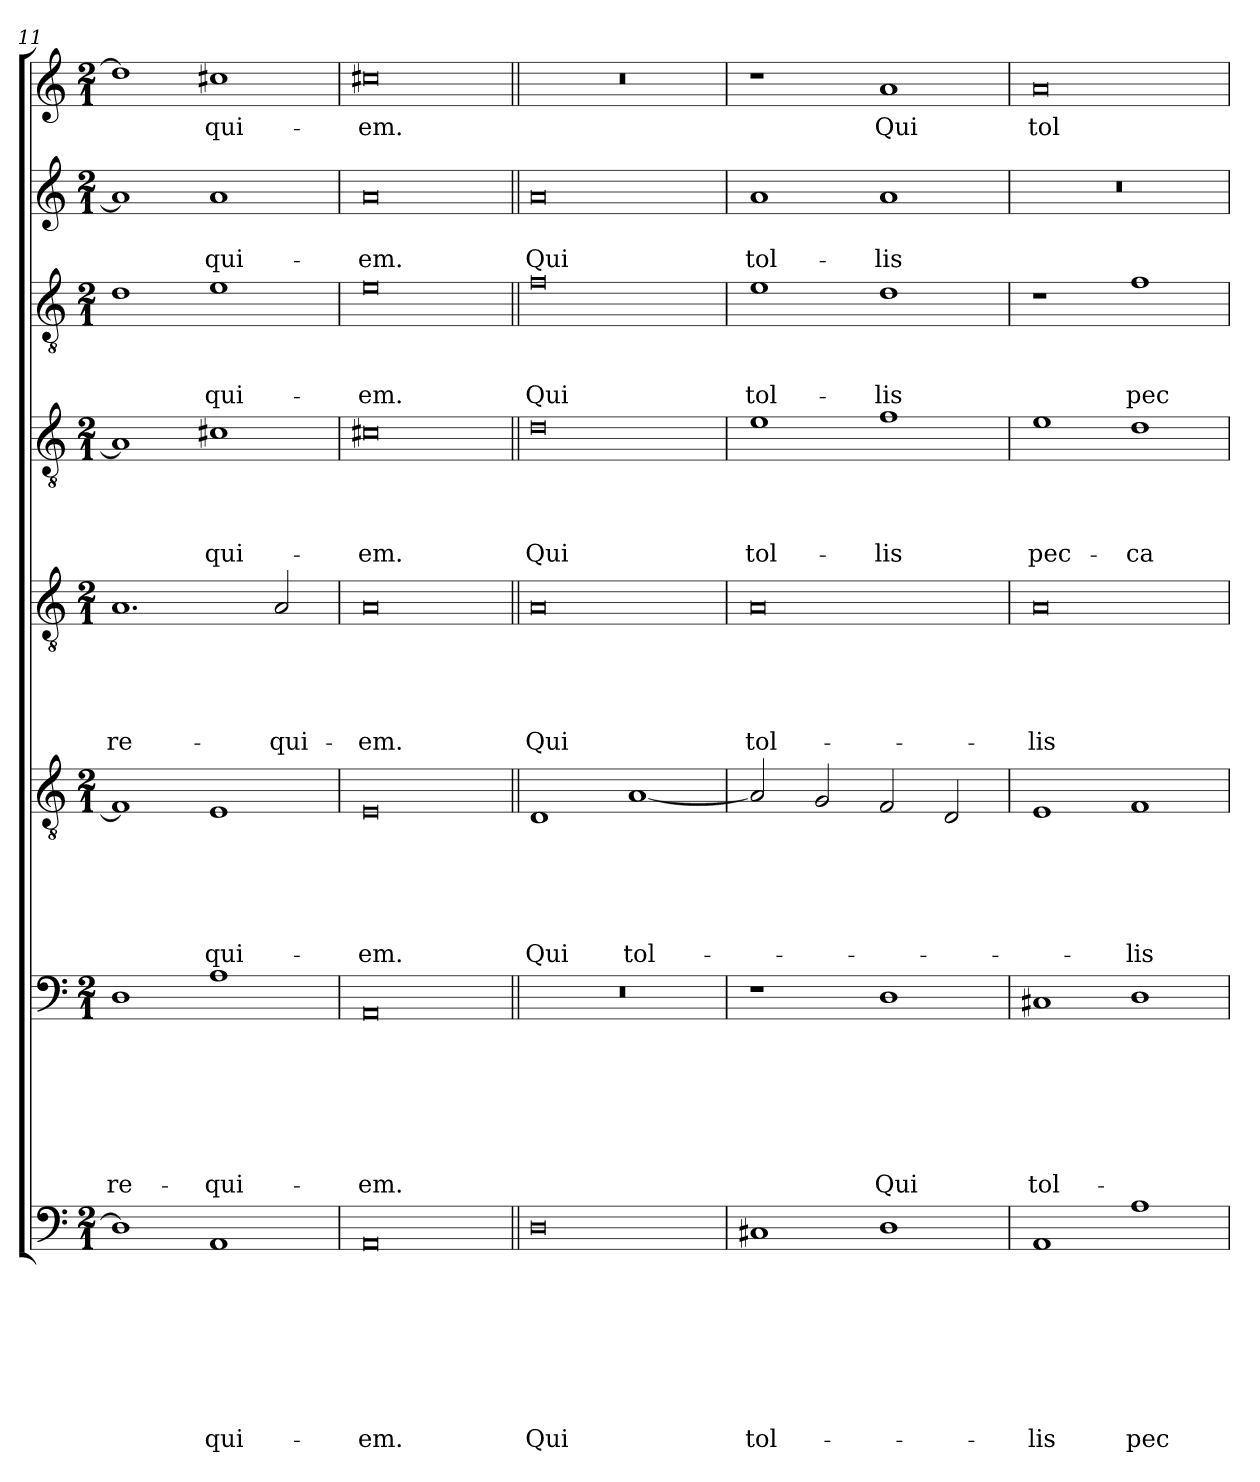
**kern	**text	**text	**text	**text	**text	**text	**text	**text	**kern	**text	**text	**text	**text	**text	**text	**text	**kern	**text	**text	**text	**text	**text	**text	**kern	**text	**text	**text	**text	**text	**kern	**text	**text	**text	**text	**kern	**text	**text	**text	**kern	**text	**text	**kern	**text
*part8	*part8	*part8	*part8	*part8	*part8	*part8	*part8	*part8	*part7	*part7	*part7	*part7	*part7	*part7	*part7	*part7	*part6	*part6	*part6	*part6	*part6	*part6	*part6	*part5	*part5	*part5	*part5	*part5	*part5	*part4	*part4	*part4	*part4	*part4	*part3	*part3	*part3	*part3	*part2	*part2	*part2	*part1	*part1
*staff8	*staff8	*staff8	*staff8	*staff8	*staff8	*staff8	*staff8	*staff8	*staff7	*staff7	*staff7	*staff7	*staff7	*staff7	*staff7	*staff7	*staff6	*staff6	*staff6	*staff6	*staff6	*staff6	*staff6	*staff5	*staff5	*staff5	*staff5	*staff5	*staff5	*staff4	*staff4	*staff4	*staff4	*staff4	*staff3	*staff3	*staff3	*staff3	*staff2	*staff2	*staff2	*staff1	*staff1
*clefF4	*	*	*	*	*	*	*	*	*clefF4	*	*	*	*	*	*	*	*clefGv2	*	*	*	*	*	*	*clefGv2	*	*	*	*	*	*clefGv2	*	*	*	*	*clefGv2	*	*	*	*clefG2	*	*	*clefG2	*
*k[]	*	*	*	*	*	*	*	*	*k[]	*	*	*	*	*	*	*	*k[]	*	*	*	*	*	*	*k[]	*	*	*	*	*	*k[]	*	*	*	*	*k[]	*	*	*	*k[]	*	*	*k[]	*
*C:	*	*	*	*	*	*	*	*	*C:	*	*	*	*	*	*	*	*C:	*	*	*	*	*	*	*C:	*	*	*	*	*	*C:	*	*	*	*	*C:	*	*	*	*C:	*	*	*C:	*
*M2/1	*	*	*	*	*	*	*	*	*M2/1	*	*	*	*	*	*	*	*M2/1	*	*	*	*	*	*	*M2/1	*	*	*	*	*	*M2/1	*	*	*	*	*M2/1	*	*	*	*M2/1	*	*	*M2/1	*
=11	=11	=11	=11	=11	=11	=11	=11	=11	=11	=11	=11	=11	=11	=11	=11	=11	=11	=11	=11	=11	=11	=11	=11	=11	=11	=11	=11	=11	=11	=11	=11	=11	=11	=11	=11	=11	=11	=11	=11	=11	=11	=11	=11
!	!	!	!	!	!	!	!	!	!	!	!	!	!	!	!	!LO:LY:b	!	!	!	!	!	!	!	!	!	!	!	!	!LO:LY:b	!	!	!	!	!	!	!	!	!	!	!	!	!	!
1D]	.	.	.	.	.	.	.	.	1D	.	.	.	.	.	.	re-	1F]	.	.	.	.	.	.	1.A	.	.	.	.	re-	1A]	.	.	.	.	1d	.	.	.	1a]	.	.	1dd]	.
!	!	!	!	!	!	!	!	!LO:LY:b	!	!	!	!	!	!	!	!LO:LY:b	!	!	!	!	!	!	!LO:LY:b	!	!	!	!	!	!	!	!	!	!	!LO:LY:b	!	!	!	!LO:LY:b	!	!	!LO:LY:b	!	!LO:LY:b
1AA	.	.	.	.	.	.	.	-qui-	1A	.	.	.	.	.	.	-qui-	1E	.	.	.	.	.	-qui-	.	.	.	.	.	.	1c#X	.	.	.	-qui-	1e	.	.	-qui-	1a	.	-qui-	1cc#X	-qui-
!	!	!	!	!	!	!	!	!	!	!	!	!	!	!	!	!	!	!	!	!	!	!	!	!	!	!	!	!	!LO:LY:b	!	!	!	!	!	!	!	!	!	!	!	!	!	!
.	.	.	.	.	.	.	.	.	.	.	.	.	.	.	.	.	.	.	.	.	.	.	.	2A/	.	.	.	.	-qui-	.	.	.	.	.	.	.	.	.	.	.	.	.	.
=12	=12	=12	=12	=12	=12	=12	=12	=12	=12	=12	=12	=12	=12	=12	=12	=12	=12	=12	=12	=12	=12	=12	=12	=12	=12	=12	=12	=12	=12	=12	=12	=12	=12	=12	=12	=12	=12	=12	=12	=12	=12	=12	=12
!	!	!	!	!	!	!	!	!LO:LY:b	!	!	!	!	!	!	!	!LO:LY:b	!	!	!	!	!	!	!LO:LY:b	!	!	!	!	!	!LO:LY:b	!	!	!	!	!LO:LY:b	!	!	!	!LO:LY:b	!	!	!LO:LY:b	!	!LO:LY:b
0AA	.	.	.	.	.	.	.	-em.	0AA	.	.	.	.	.	.	-em.	0E	.	.	.	.	.	-em.	0A	.	.	.	.	-em.	0c#X	.	.	.	-em.	0e	.	.	-em.	0a	.	-em.	0cc#X	-em.
=13||	=13||	=13||	=13||	=13||	=13||	=13||	=13||	=13||	=13||	=13||	=13||	=13||	=13||	=13||	=13||	=13||	=13||	=13||	=13||	=13||	=13||	=13||	=13||	=13||	=13||	=13||	=13||	=13||	=13||	=13||	=13||	=13||	=13||	=13||	=13||	=13||	=13||	=13||	=13||	=13||	=13||	=13||	=13||
!	!	!	!	!	!	!	!	!LO:LY:b	!	!	!	!	!	!	!	!	!	!	!	!	!	!	!LO:LY:b	!	!	!	!	!	!LO:LY:b	!	!	!	!	!LO:LY:b	!	!	!	!LO:LY:b	!	!	!LO:LY:b	!	!
0D	.	.	.	.	.	.	.	Qui	0r	.	.	.	.	.	.	.	1D	.	.	.	.	.	Qui	0A	.	.	.	.	Qui	0d	.	.	.	Qui	0f	.	.	Qui	0a	.	Qui	0r	.
!	!	!	!	!	!	!	!	!	!	!	!	!	!	!	!	!	!	!	!	!	!	!	!LO:LY:b	!	!	!	!	!	!	!	!	!	!	!	!	!	!	!	!	!	!	!	!
.	.	.	.	.	.	.	.	.	.	.	.	.	.	.	.	.	[1A	.	.	.	.	.	tol-	.	.	.	.	.	.	.	.	.	.	.	.	.	.	.	.	.	.	.	.
=14	=14	=14	=14	=14	=14	=14	=14	=14	=14	=14	=14	=14	=14	=14	=14	=14	=14	=14	=14	=14	=14	=14	=14	=14	=14	=14	=14	=14	=14	=14	=14	=14	=14	=14	=14	=14	=14	=14	=14	=14	=14	=14	=14
!	!	!	!	!	!	!	!	!LO:LY:b	!	!	!	!	!	!	!	!	!	!	!	!	!	!	!	!	!	!	!	!	!LO:LY:b	!	!	!	!	!LO:LY:b	!	!	!	!LO:LY:b	!	!	!LO:LY:b	!	!
1C#X	.	.	.	.	.	.	.	tol-	1r	.	.	.	.	.	.	.	2A/]	.	.	.	.	.	.	0A	.	.	.	.	tol-	1e	.	.	.	tol-	1e	.	.	tol-	1a	.	tol-	1r	.
.	.	.	.	.	.	.	.	.	.	.	.	.	.	.	.	.	2G/	.	.	.	.	.	.	.	.	.	.	.	.	.	.	.	.	.	.	.	.	.	.	.	.	.	.
!	!	!	!	!	!	!	!	!	!	!	!	!	!	!	!	!LO:LY:b	!	!	!	!	!	!	!	!	!	!	!	!	!	!	!	!	!	!LO:LY:b	!	!	!	!LO:LY:b	!	!	!LO:LY:b	!	!LO:LY:b
1D	.	.	.	.	.	.	.	.	1D	.	.	.	.	.	.	Qui	2F/	.	.	.	.	.	.	.	.	.	.	.	.	1f	.	.	.	-lis	1d	.	.	-lis	1a	.	-lis	1a	Qui
.	.	.	.	.	.	.	.	.	.	.	.	.	.	.	.	.	2D/	.	.	.	.	.	.	.	.	.	.	.	.	.	.	.	.	.	.	.	.	.	.	.	.	.	.
=15	=15	=15	=15	=15	=15	=15	=15	=15	=15	=15	=15	=15	=15	=15	=15	=15	=15	=15	=15	=15	=15	=15	=15	=15	=15	=15	=15	=15	=15	=15	=15	=15	=15	=15	=15	=15	=15	=15	=15	=15	=15	=15	=15
!	!	!	!	!	!	!	!	!LO:LY:b	!	!	!	!	!	!	!	!LO:LY:b	!	!	!	!	!	!	!	!	!	!	!	!	!LO:LY:b	!	!	!	!	!LO:LY:b	!	!	!	!	!	!	!	!	!LO:LY:b
1AA	.	.	.	.	.	.	.	-lis	1C#X	.	.	.	.	.	.	tol-	1E	.	.	.	.	.	.	0A	.	.	.	.	-lis	1e	.	.	.	pec-	1r	.	.	.	0r	.	.	0a	tol-
!	!	!	!	!	!	!	!	!LO:LY:b	!	!	!	!	!	!	!	!	!	!	!	!	!	!	!LO:LY:b	!	!	!	!	!	!	!	!	!	!	!LO:LY:b	!	!	!	!LO:LY:b	!	!	!	!	!
1A	.	.	.	.	.	.	.	pec-	1D	.	.	.	.	.	.	.	1F	.	.	.	.	.	-lis	.	.	.	.	.	.	1d	.	.	.	-ca-	1f	.	.	pec-	.	.	.	.	.
=	=	=	=	=	=	=	=	=	=	=	=	=	=	=	=	=	=	=	=	=	=	=	=	=	=	=	=	=	=	=	=	=	=	=	=	=	=	=	=	=	=	=	=
*-	*-	*-	*-	*-	*-	*-	*-	*-	*-	*-	*-	*-	*-	*-	*-	*-	*-	*-	*-	*-	*-	*-	*-	*-	*-	*-	*-	*-	*-	*-	*-	*-	*-	*-	*-	*-	*-	*-	*-	*-	*-	*-	*-
